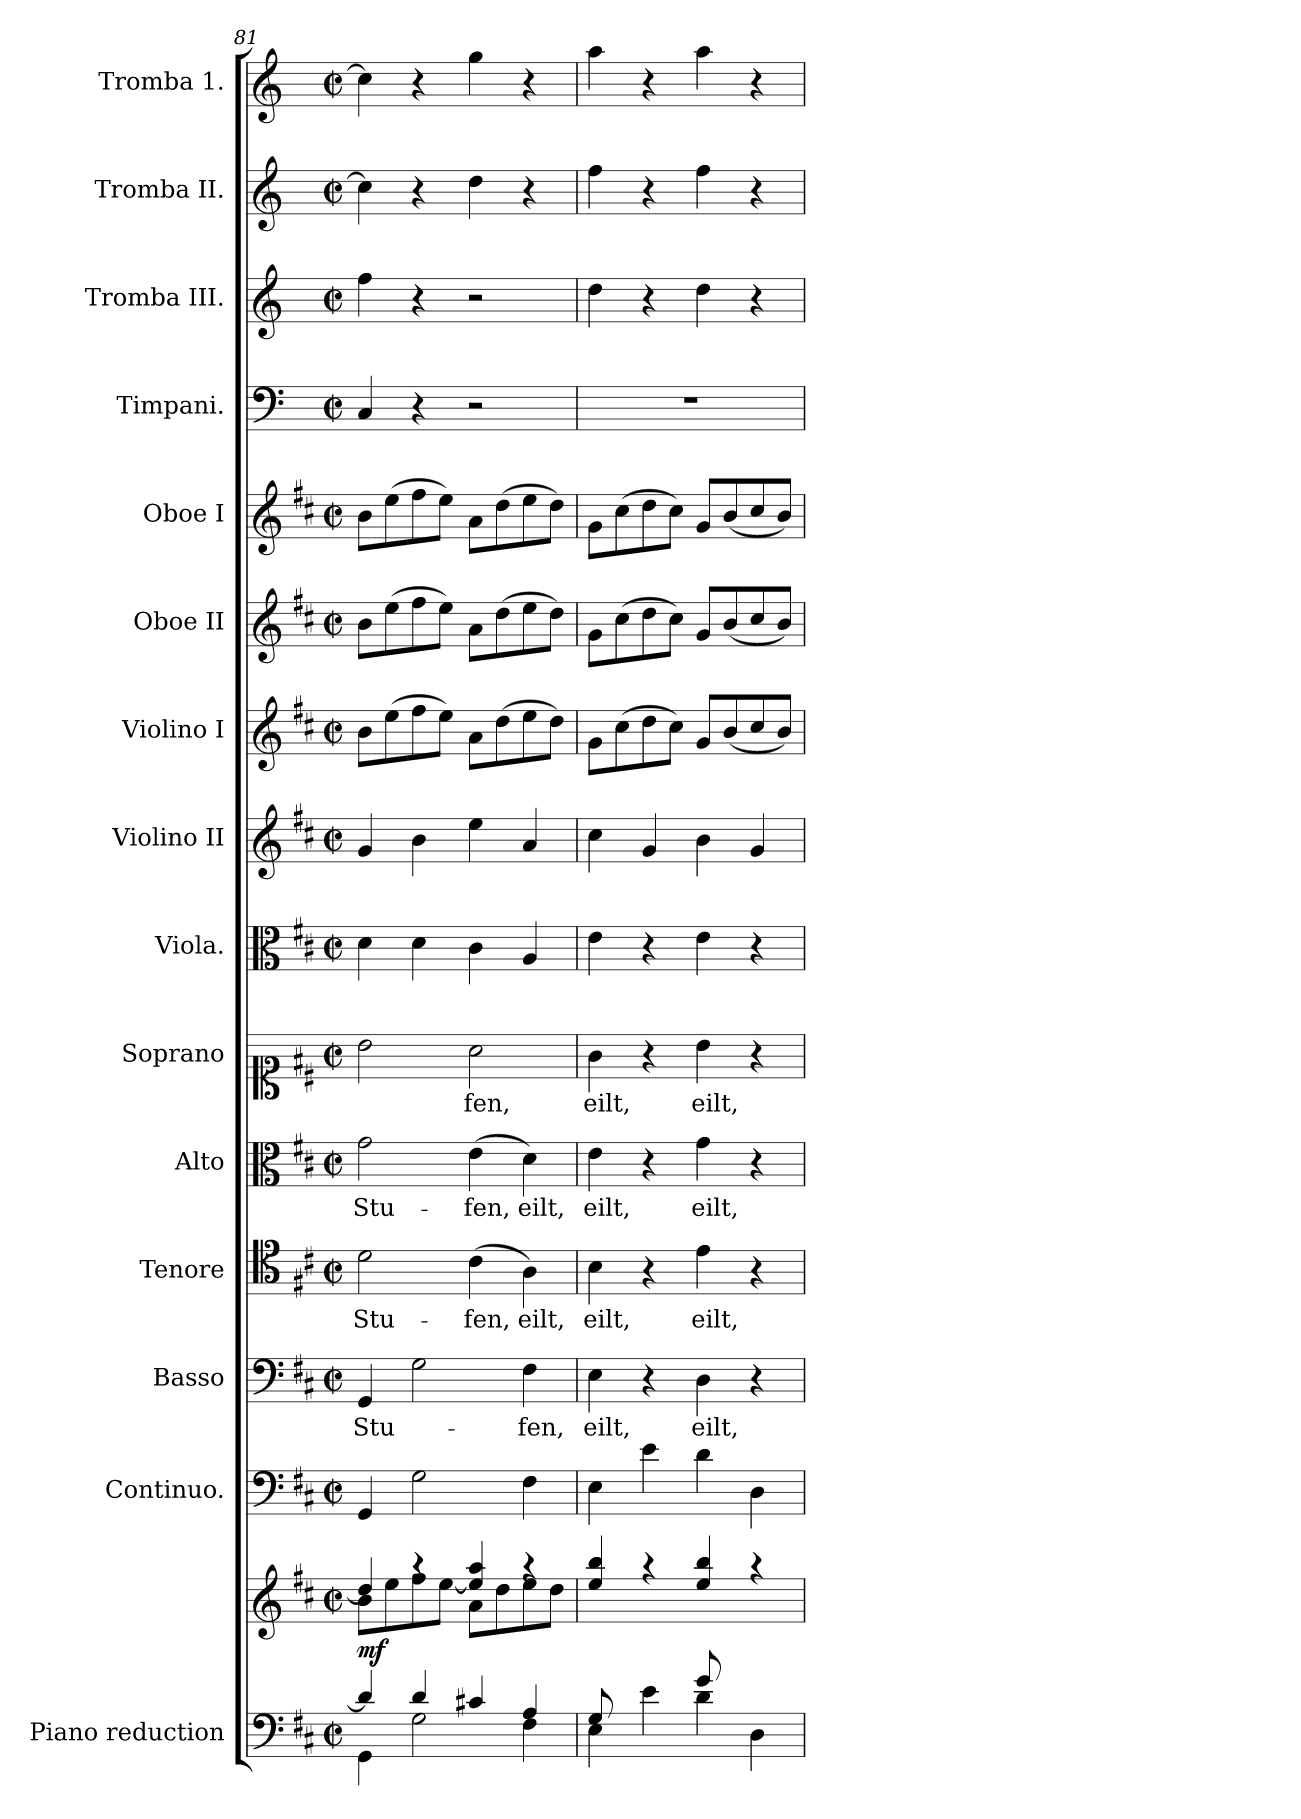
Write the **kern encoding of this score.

**kern	**kern	**dynam	**kern	**kern	**text	**kern	**text	**kern	**text	**kern	**text	**kern	**kern	**kern	**kern	**kern	**kern	**kern	**kern	**kern
*part15	*part15	*part15	*part14	*part13	*part13	*part12	*part12	*part11	*part11	*part10	*part10	*part9	*part8	*part7	*part6	*part5	*part4	*part3	*part2	*part1
*staff16	*staff15	*staff15/16	*staff14	*staff13	*staff13	*staff12	*staff12	*staff11	*staff11	*staff10	*staff10	*staff9	*staff8	*staff7	*staff6	*staff5	*staff4	*staff3	*staff2	*staff1
*I"Piano reduction	*	*	*I"Continuo.	*I"Basso	*	*I"Tenore	*	*I"Alto	*	*I"Soprano	*	*I"Viola.	*I"Violino II	*I"Violino I	*I"Oboe II	*I"Oboe I	*I"Timpani.	*I"Tromba III.	*I"Tromba II.	*I"Tromba 1.
*I'Pno	*	*	*	*	*	*	*	*	*	*	*	*I'Vla	*	*I'Vln	*I'Ob	*I'Ob	*I'Timp	*	*	*
*clefF4	*clefG2	*	*clefF4	*clefF4	*	*clefC4	*	*clefC3	*	*clefC1	*	*clefC3	*clefG2	*clefG2	*clefG2	*clefG2	*clefF4	*clefG2	*clefG2	*clefG2
*	*	*	*	*	*	*	*	*	*	*	*	*	*	*	*	*	*ITrd-1c-2	*ITrd-1c-2	*ITrd-1c-2	*ITrd-1c-2
*k[f#c#]	*k[f#c#]	*	*k[f#c#]	*k[f#c#]	*	*k[f#c#]	*	*k[f#c#]	*	*k[f#c#]	*	*k[f#c#]	*k[f#c#]	*k[f#c#]	*k[f#c#]	*k[f#c#]	*k[f#c#]	*k[f#c#]	*k[f#c#]	*k[f#c#]
*M2/2	*M2/2	*	*M2/2	*M2/2	*	*M2/2	*	*M2/2	*	*M2/2	*	*M2/2	*M2/2	*M2/2	*M2/2	*M2/2	*M2/2	*M2/2	*M2/2	*M2/2
*met(c|)	*met(c|)	*	*met(c|)	*met(c|)	*	*met(c|)	*	*met(c|)	*	*met(c|)	*	*met(c|)	*met(c|)	*met(c|)	*met(c|)	*met(c|)	*met(c|)	*met(c|)	*met(c|)	*met(c|)
=81	=81	=81	=81	=81	=81	=81	=81	=81	=81	=81	=81	=81	=81	=81	=81	=81	=81	=81	=81	=81
*^	*^	*	*	*	*	*	*	*	*	*	*	*	*	*	*	*	*	*	*	*
!	!	!	!	!LO:DY:b	!	!	!LO:LY:b	!	!LO:LY:b	!	!LO:LY:b	!	!	!	!	!	!	!	!	!	!	!
4d/]	4GG\	4dd/]	8b\L	mf	4GG/	4GG/	Stu-	2d\	Stu-	2g\	Stu-	2b\	.	4d\	4g/	8b\L	8b\L	8b\L	4D/	4gg\	4dd\]	4dd\]
.	.	.	8ee\	.	.	.	.	.	.	.	.	.	.	.	.	(>8ee\	(>8ee\	(>8ee\	.	.	.	.
4d/	2G\	4raa	8ff#\	.	2G\	2G\	.	.	.	.	.	.	.	4d\	4b\	8ff#\	8ff#\	8ff#\	4r	4r	4r	4r
.	.	.	[8ee\J	.	.	.	.	.	.	.	.	.	.	.	.	8ee\J)	8ee\J)	8ee\J)	.	.	.	.
!	!	!	!	!	!	!	!	!	!LO:LY:b	!	!LO:LY:b	!	!LO:LY:b	!	!	!	!	!	!	!	!	!
4c#X/	.	4ee/] 4aa/	8a\L	.	.	.	.	(>4c#\	-fen,	(>4e\	-fen,	2a\	-fen,	4c#\	4ee\	8a\L	8a\L	8a\L	2r	2r	4ee\	4aa\
.	.	.	8dd\	.	.	.	.	.	.	.	.	.	.	.	.	(>8dd\	(>8dd\	(>8dd\	.	.	.	.
!	!	!	!	!	!	!	!LO:LY:b	!	!LO:LY:b	!	!LO:LY:b	!	!	!	!	!	!	!	!	!	!	!
4A/	4F#\	4raa	8ee\	.	4F#\	4F#\	-fen,	4A\)	eilt,	4d\)	eilt,	.	.	4A/	4a/	8ee\	8ee\	8ee\	.	.	4r	4r
.	.	.	8dd\J	.	.	.	.	.	.	.	.	.	.	.	.	8dd\J)	8dd\J)	8dd\J)	.	.	.	.
=82	=82	=82	=82	=82	=82	=82	=82	=82	=82	=82	=82	=82	=82	=82	=82	=82	=82	=82	=82	=82	=82	=82
!	!	!	!	!	!	!	!LO:LY:b	!	!LO:LY:b	!	!LO:LY:b	!	!LO:LY:b	!	!	!	!	!	!	!	!	!
8G/L	4E\	4ee/ 4bb/	8ryy	.	4E\	4E\	eilt,	4B\	eilt,	4e\	eilt,	4g\	eilt,	4e\	4cc#\	8g\L	8g\L	8g\L	1r	4ee\	4gg\	4bb\
4.ryy	.	.	8cc#\	.	.	.	.	.	.	.	.	.	.	.	.	(>8cc#\	(>8cc#\	(>8cc#\	.	.	.	.
.	4e\	4raa	8dd\	.	4e\	4r	.	4r	.	4r	.	4r	.	4r	4g/	8dd\	8dd\	8dd\	.	4r	4r	4r
.	.	.	8cc#\J	.	.	.	.	.	.	.	.	.	.	.	.	8cc#\J)	8cc#\J)	8cc#\J)	.	.	.	.
!	!	!	!	!	!	!	!LO:LY:b	!	!LO:LY:b	!	!LO:LY:b	!	!LO:LY:b	!	!	!	!	!	!	!	!	!
8g/L	4d\	4ee/ 4bb/	8ryy	.	4d\	4D\	eilt,	4e\	eilt,	4g\	eilt,	4b\	eilt,	4e\	4b\	8g/L	8g/L	8g/L	.	4ee\	4gg\	4bb\
4.ryy	.	.	8b\	.	.	.	.	.	.	.	.	.	.	.	.	(<8b/	(<8b/	(<8b/	.	.	.	.
.	4D\	4raa	8cc#\	.	4D\	4r	.	4r	.	4r	.	4r	.	4r	4g/	8cc#/	8cc#/	8cc#/	.	4r	4r	4r
.	.	.	8b\J	.	.	.	.	.	.	.	.	.	.	.	.	8b/J)	8b/J)	8b/J)	.	.	.	.
*v	*v	*	*	*	*	*	*	*	*	*	*	*	*	*	*	*	*	*	*	*	*	*
*	*v	*v	*	*	*	*	*	*	*	*	*	*	*	*	*	*	*	*	*	*	*
=	=	=	=	=	=	=	=	=	=	=	=	=	=	=	=	=	=	=	=	=
*-	*-	*-	*-	*-	*-	*-	*-	*-	*-	*-	*-	*-	*-	*-	*-	*-	*-	*-	*-	*-
